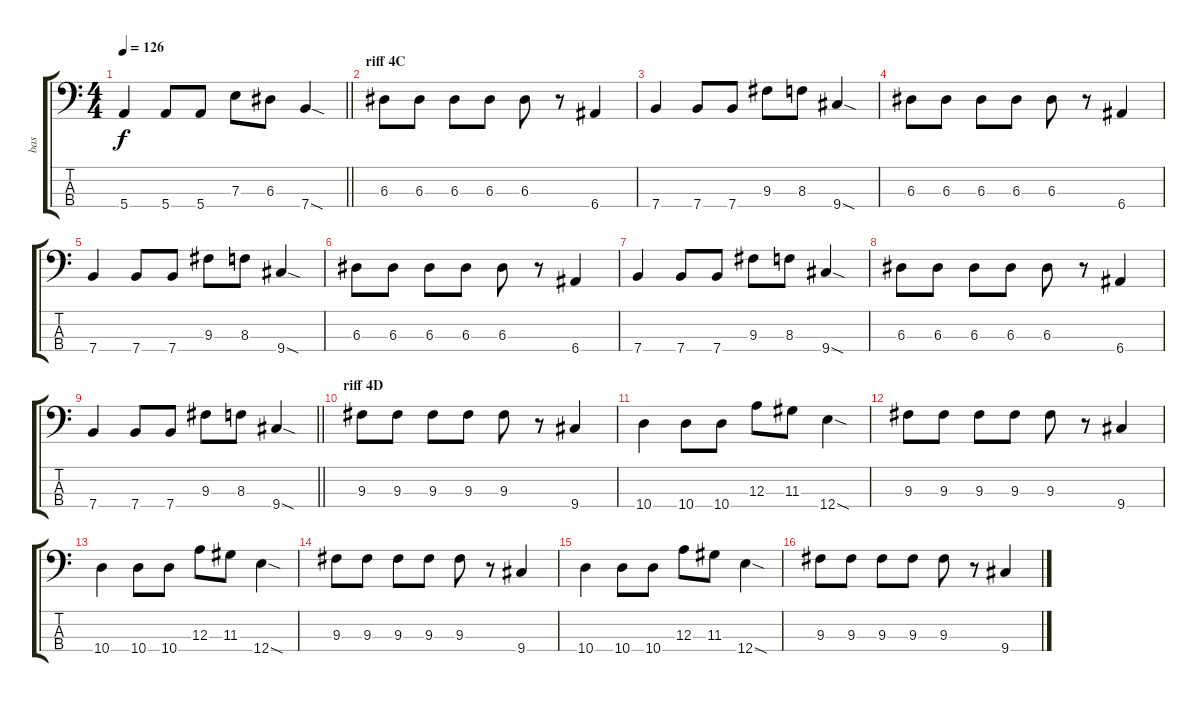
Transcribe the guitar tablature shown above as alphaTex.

\track ("bas" "bas") {instrument electricbassfinger}
\staff {score tabs}
\tuning (G2 D2 A1 E1) {hide}
\ts (4 4)
\tempo 126
\clef f4
\barLineRight lightlight
\ks c
5.4.4{dy f} 5.4.8 5.4.8 7.3.8 6.3.8 7.4{sod}.4 |
\section ("" "riff 4C")
6.3.8 6.3.8 6.3.8 6.3.8 6.3.8 r.8 6.4.4 |
7.4.4 7.4.8 7.4.8 9.3.8 8.3.8 9.4{sod}.4 |
6.3.8 6.3.8 6.3.8 6.3.8 6.3.8 r.8 6.4.4 |
7.4.4 7.4.8 7.4.8 9.3.8 8.3.8 9.4{sod}.4 |
6.3.8 6.3.8 6.3.8 6.3.8 6.3.8 r.8 6.4.4 |
7.4.4 7.4.8 7.4.8 9.3.8 8.3.8 9.4{sod}.4 |
6.3.8 6.3.8 6.3.8 6.3.8 6.3.8 r.8 6.4.4 |
\barLineRight lightlight
7.4.4 7.4.8 7.4.8 9.3.8 8.3.8 9.4{sod}.4 |
\section ("" "riff 4D")
9.3.8 9.3.8 9.3.8 9.3.8 9.3.8 r.8 9.4.4 |
10.4.4 10.4.8 10.4.8 12.3.8 11.3.8 12.4{sod}.4 |
9.3.8 9.3.8 9.3.8 9.3.8 9.3.8 r.8 9.4.4 |
10.4.4 10.4.8 10.4.8 12.3.8 11.3.8 12.4{sod}.4 |
9.3.8 9.3.8 9.3.8 9.3.8 9.3.8 r.8 9.4.4 |
10.4.4 10.4.8 10.4.8 12.3.8 11.3.8 12.4{sod}.4 |
9.3.8 9.3.8 9.3.8 9.3.8 9.3.8 r.8 9.4.4
